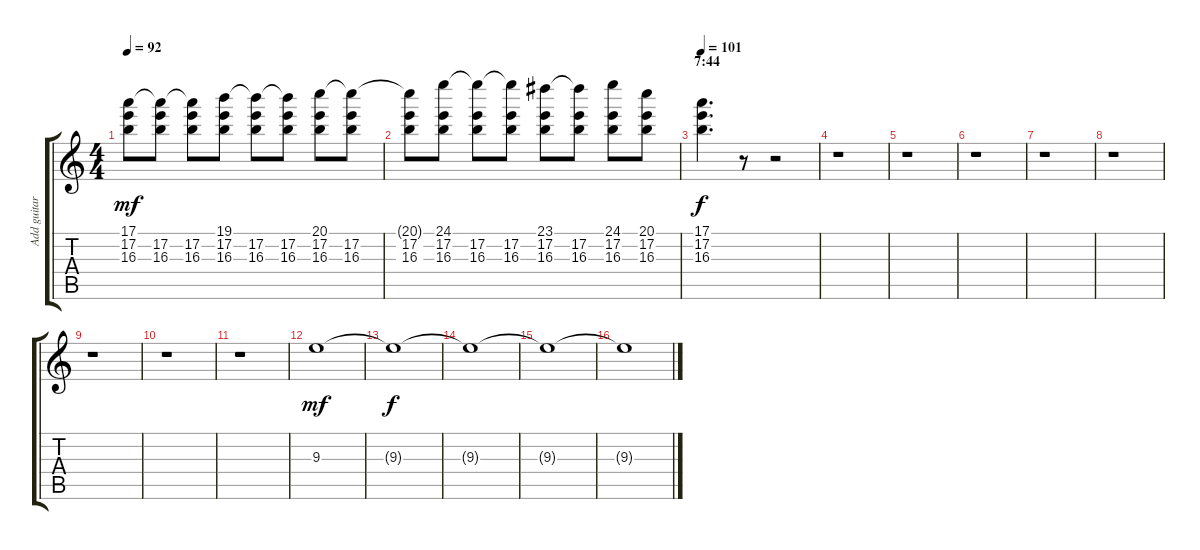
\track ("Add guitar 1" "Add guitar") {instrument overdrivenguitar}
\staff {score tabs}
\tuning (E4 B3 G3 D3 A2 E2) {hide}
\ts (4 4)
\tempo 92
\clef g2
\ks c
(17.1 17.2 16.3).8{dy mf volume 15 balance 8 instrument electricgrandpiano} (17.1{t} 17.2 16.3).8 (17.1{t} 17.2 16.3).8 (19.1 17.2 16.3).8 (19.1{t} 17.2 16.3).8 (19.1{t} 17.2 16.3).8 (20.1 17.2 16.3).8 (20.1{t} 17.2 16.3).8 |
(20.1{t} 17.2 16.3).8 (24.1 17.2 16.3).8 (24.1{t} 17.2 16.3).8 (24.1{t} 17.2 16.3).8 (23.1 17.2 16.3).8 (23.1{t} 17.2 16.3).8 (24.1 17.2 16.3).8 (20.1 17.2 16.3).8 |
\section ("" "7:44")
\tempo 101
(17.1 17.2 16.3).4{d dy f} r.8 r.2 |
r.1 |
r.1 |
r.1 |
r.1 |
r.1 |
r.1 |
r.1 |
r.1 |
9.3.1{dy mf volume 10 balance 14 instrument stringensemble1} |
9.3{t}.1{dy f} |
9.3{t}.1 |
9.3{t}.1 |
9.3{t}.1
